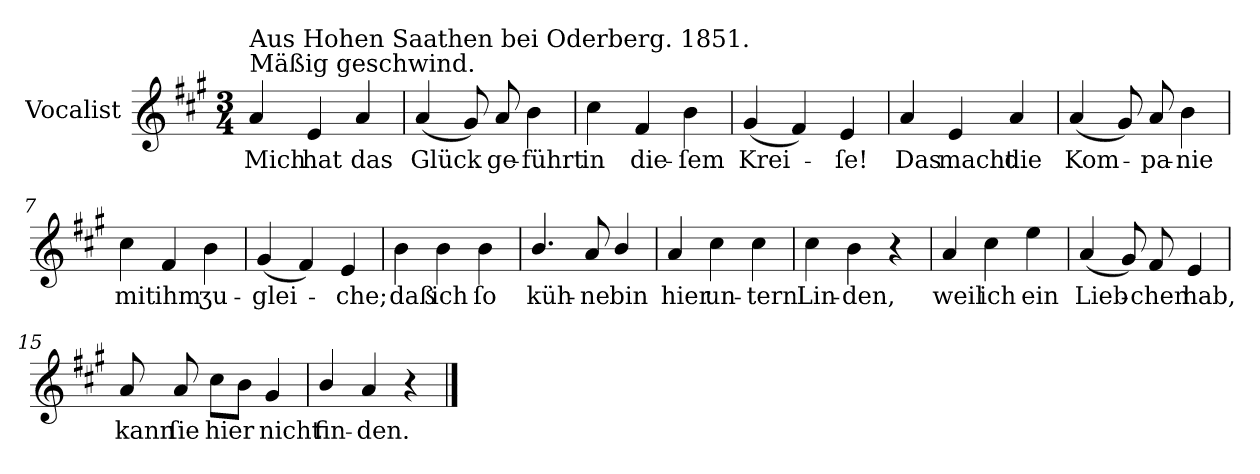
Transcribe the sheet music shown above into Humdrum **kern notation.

**kern	**text
*part1	*part1
*staff1	*staff1
*I"Vocalist	*
*k[f#c#g#]	*
*A:	*
*M3/4	*
=1	=1
!LO:TX:a:t=Mäßig geschwind.	!
!LO:TX:a:t=Aus Hohen Saathen bei Oderberg. 1851.	!
4a	Mich
4e	hat
4a	das
=2	=2
(4a	Glück
8g#)	.
8a	ge-
4b	-führt
=3	=3
4cc#	in
4f#	die-
4b	-ſem
=4	=4
(4g#	Krei-
4f#)	.
4e	-ſe!
=5	=5
4a	Das
4e	macht
4a	die
=6	=6
(4a	Kom-
8g#)	.
8a	-pa-
4b	-nie
=7	=7
4cc#	mit
4f#	ihm
4b	ʒu-
=8	=8
(4g#	-glei-
4f#)	.
4e	-che;
=9	=9
4b	daß
4b	ich
4b	ſo
=10	=10
4.b/	küh-
8a	-ne
4b/	bin
=11	=11
4a	hier
4cc#	un-
4cc#	-tern
=12	=12
4cc#	Lin-
4b	-den,
4r	.
=13	=13
4a	weil
4cc#	ich
4ee	ein
=14	=14
(4a	Lieb-
8g#)	.
8f#	-chen
4e	hab,
=15	=15
8a	kann
8a	ſie
8cc#L	hier
8bJ	.
4g#	nicht
=16	=16
4b/	fin-
4a	-den.
4r	.
==	==
*-	*-
